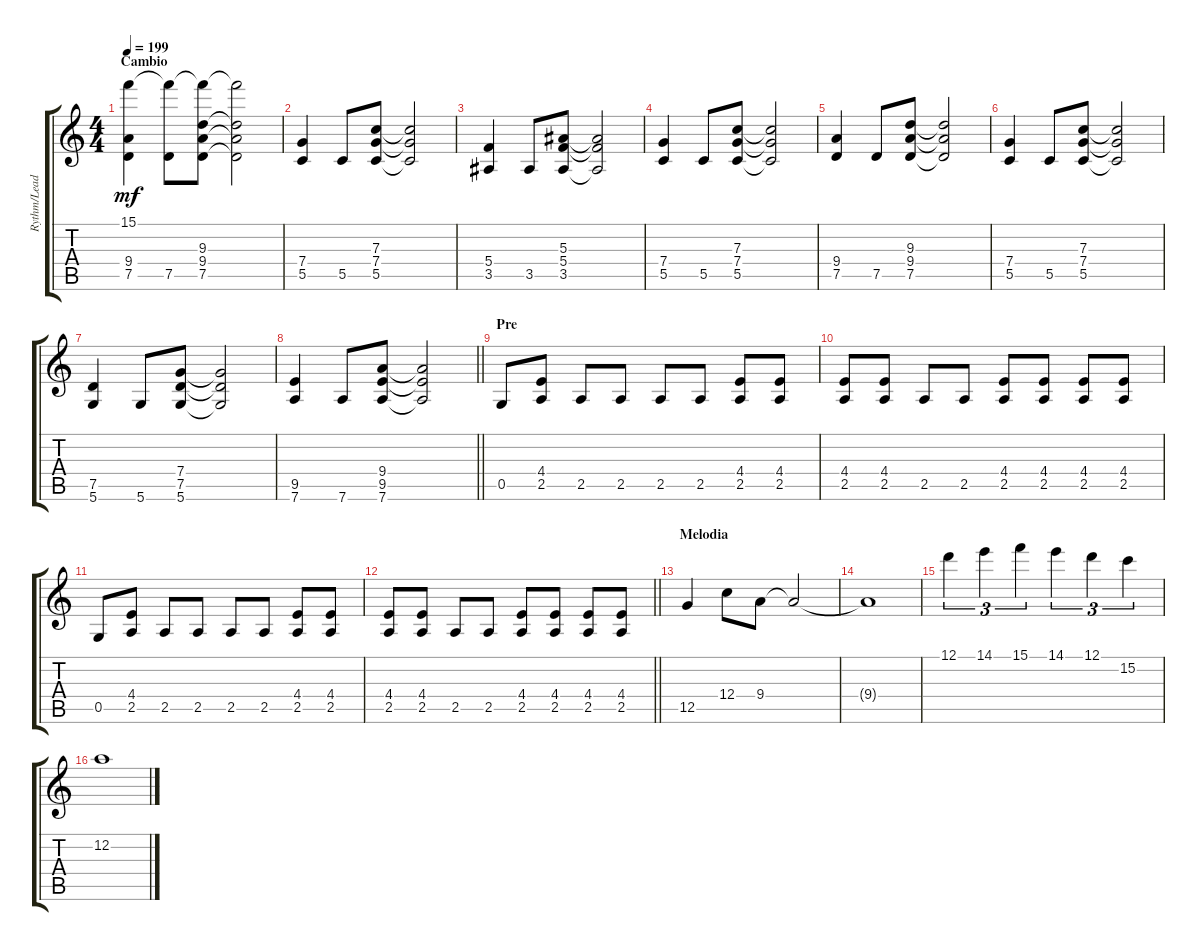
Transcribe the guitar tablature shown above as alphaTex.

\track ("Rythm/Lead D" "Rythm/Lead") {instrument distortionguitar}
\staff {score tabs}
\tuning (D4 A3 F3 C3 G2 D2) {hide}
\ts (4 4)
\section ("" "Cambio")
\tempo 199
\clef g2
\ks c
(15.1 9.4 7.5).4{dy mf} (15.1{t} 7.5).8 (15.1{t} 9.3 9.4 7.5).8 (15.1{t} 9.3{t} 9.4{t} 7.5{t}).2 |
(7.4 5.5).4 5.5.8 (7.3 7.4 5.5).8 (7.3{t} 7.4{t} 5.5{t}).2 |
(5.4 3.5).4 3.5.8 (5.3 5.4 3.5).8 (5.3{t} 5.4{t} 3.5{t}).2 |
(7.4 5.5).4 5.5.8 (7.3 7.4 5.5).8 (7.3{t} 7.4{t} 5.5{t}).2 |
(9.4 7.5).4 7.5.8 (9.3 9.4 7.5).8 (9.3{t} 9.4{t} 7.5{t}).2 |
(7.4 5.5).4 5.5.8 (7.3 7.4 5.5).8 (7.3{t} 7.4{t} 5.5{t}).2 |
(7.5 5.6).4 5.6.8 (7.4 7.5 5.6).8 (7.4{t} 7.5{t} 5.6{t}).2 |
\barLineRight lightlight
(9.5 7.6).4 7.6.8 (9.4 9.5 7.6).8 (9.4{t} 9.5{t} 7.6{t}).2 |
\section ("" "Pre")
0.5.8 (4.4 2.5).8 2.5.8 2.5.8 2.5.8 2.5.8 (4.4 2.5).8 (4.4 2.5).8 |
(4.4 2.5).8 (4.4 2.5).8 2.5.8 2.5.8 (4.4 2.5).8 (4.4 2.5).8 (4.4 2.5).8 (4.4 2.5).8 |
0.5.8 (4.4 2.5).8 2.5.8 2.5.8 2.5.8 2.5.8 (4.4 2.5).8 (4.4 2.5).8 |
\barLineRight lightlight
(4.4 2.5).8 (4.4 2.5).8 2.5.8 2.5.8 (4.4 2.5).8 (4.4 2.5).8 (4.4 2.5).8 (4.4 2.5).8 |
\section ("" "Melodia")
12.5.4 12.4.8 9.4.8 9.4{t}.2 |
9.4{t}.1 |
12.1.4{tu (3 2)} 14.1.4{tu (3 2)} 15.1.4{tu (3 2)} 14.1.4{tu (3 2)} 12.1.4{tu (3 2)} 15.2.4{tu (3 2)} |
12.2.1
